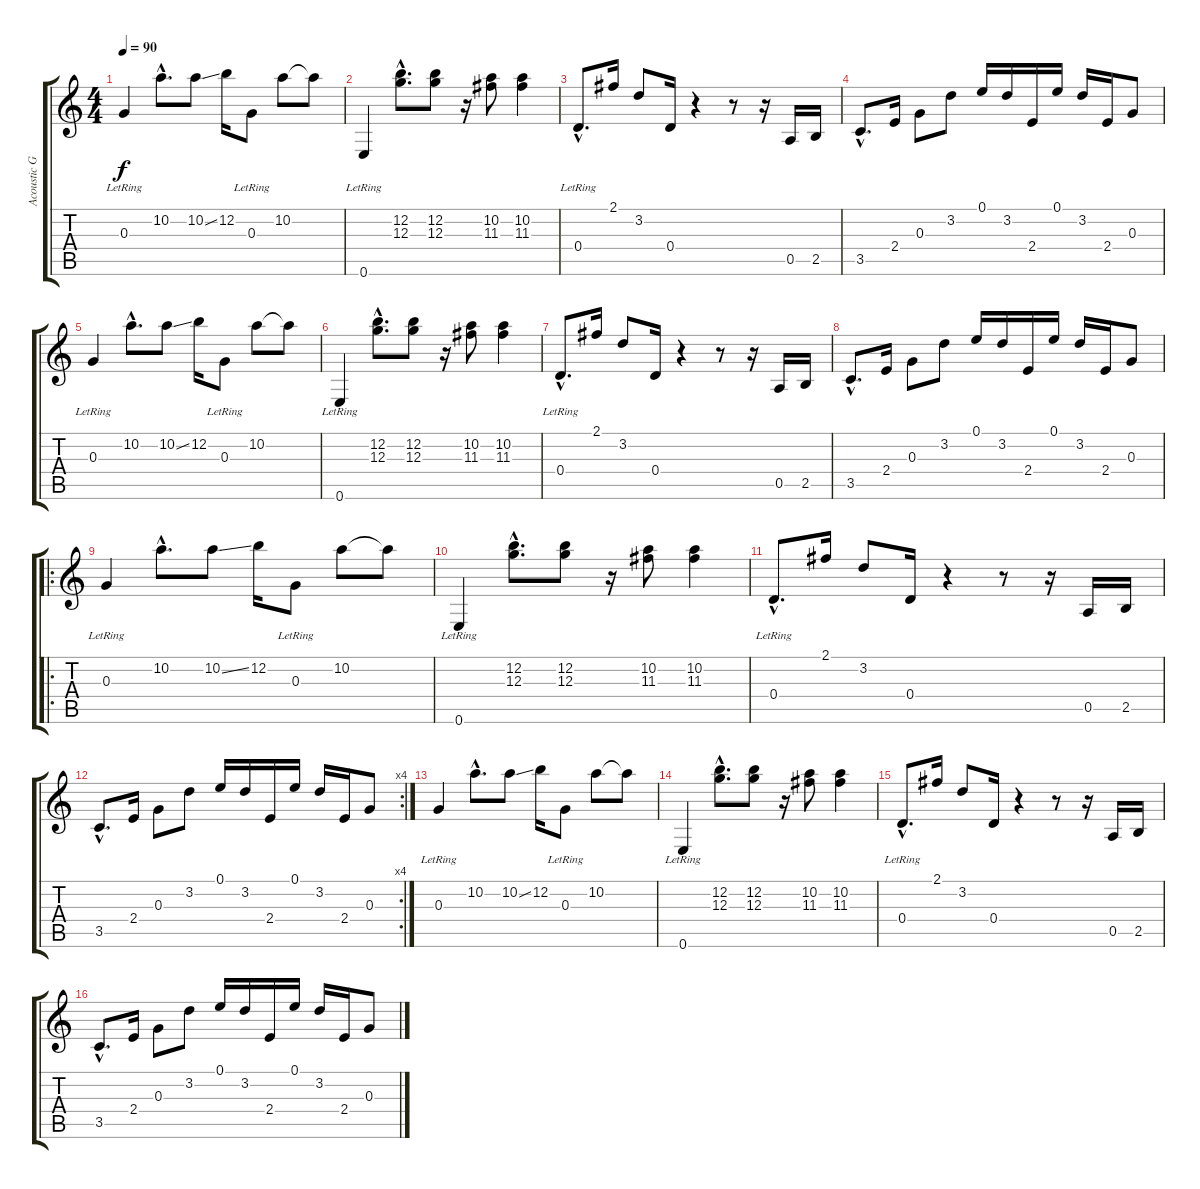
\track ("Acoustic Guitar" "Acoustic G") {instrument acousticguitarsteel}
\staff {score tabs}
\tuning (E4 B3 G3 D3 A2 E2) {hide}
\ts (4 4)
\tempo 90
\clef g2
\ks c
0.3{lr}.4{dy f instrument acousticguitarsteel} 10.2{hac}.8{d} 10.2{ss}.8 12.2.16 0.3{lr}.8 10.2.8 10.2{t}.8 |
0.6{lr}.4 (12.2{hac} 12.3{hac}).8{d} (12.2 12.3).8 r.16 (10.2 11.3).8 (10.2 11.3).4 |
0.4{hac lr}.8{d} 2.1.16 3.2.8 0.4.16 r.4 r.8 r.16 0.5.16 2.5.16 |
3.5{hac}.8{d} 2.4.16 0.3.8 3.2.8 0.1.16 3.2.16 2.4.16 0.1.16 3.2.16 2.4.16 0.3.8 |
0.3{lr}.4 10.2{hac}.8{d} 10.2{ss}.8 12.2.16 0.3{lr}.8 10.2.8 10.2{t}.8 |
0.6{lr}.4 (12.2{hac} 12.3{hac}).8{d} (12.2 12.3).8 r.16 (10.2 11.3).8 (10.2 11.3).4 |
0.4{hac lr}.8{d} 2.1.16 3.2.8 0.4.16 r.4 r.8 r.16 0.5.16 2.5.16 |
3.5{hac}.8{d} 2.4.16 0.3.8 3.2.8 0.1.16 3.2.16 2.4.16 0.1.16 3.2.16 2.4.16 0.3.8 |
\ro
0.3{lr}.4 10.2{hac}.8{d} 10.2{ss}.8 12.2.16 0.3{lr}.8 10.2.8 10.2{t}.8 |
0.6{lr}.4 (12.2{hac} 12.3{hac}).8{d} (12.2 12.3).8 r.16 (10.2 11.3).8 (10.2 11.3).4 |
0.4{hac lr}.8{d} 2.1.16 3.2.8 0.4.16 r.4 r.8 r.16 0.5.16 2.5.16 |
\rc 4
3.5{hac}.8{d} 2.4.16 0.3.8 3.2.8 0.1.16 3.2.16 2.4.16 0.1.16 3.2.16 2.4.16 0.3.8 |
0.3{lr}.4 10.2{hac}.8{d} 10.2{ss}.8 12.2.16 0.3{lr}.8 10.2.8 10.2{t}.8 |
0.6{lr}.4 (12.2{hac} 12.3{hac}).8{d} (12.2 12.3).8 r.16 (10.2 11.3).8 (10.2 11.3).4 |
0.4{hac lr}.8{d} 2.1.16 3.2.8 0.4.16 r.4 r.8 r.16 0.5.16 2.5.16 |
3.5{hac}.8{d} 2.4.16 0.3.8 3.2.8 0.1.16 3.2.16 2.4.16 0.1.16 3.2.16 2.4.16 0.3.8
